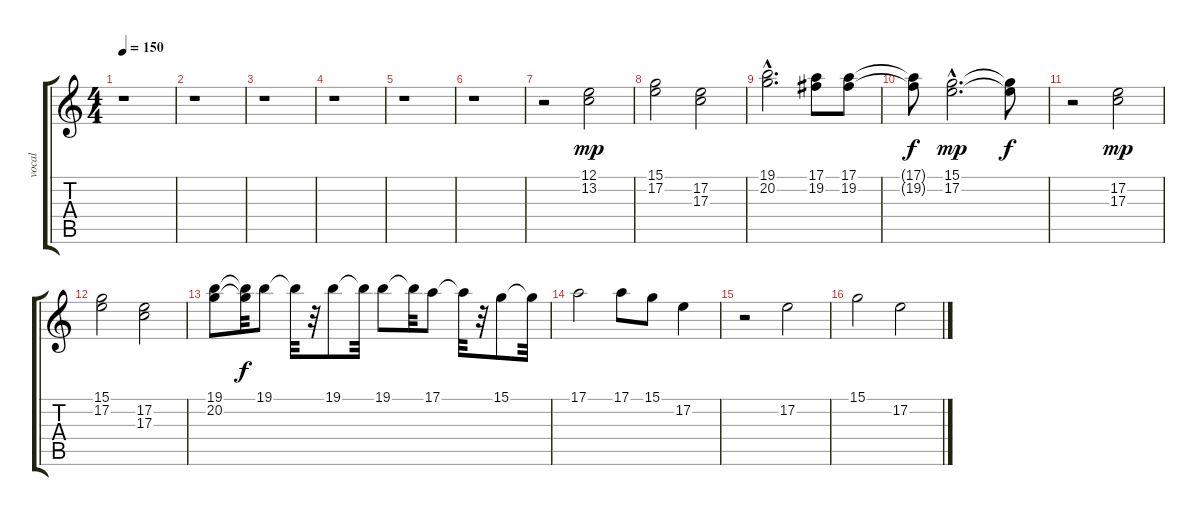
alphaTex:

\track ("vocal" "vocal") {instrument lead6voice}
\staff {score tabs}
\tuning (E4 B3 G3 D3 A2 E2) {hide}
\ts (4 4)
\tempo 150
\clef g2
\ks c
r.1{dy f} |
r.1 |
r.1 |
r.1 |
r.1 |
r.1 |
r.2 (12.1 13.2).2{dy mp} |
(15.1 17.2).2 (17.2 17.3).2 |
(19.1{hac} 20.2{hac}).2{d} (17.1 19.2).8 (17.1 19.2).8 |
(17.1{t} 19.2{t}).8{dy f} (15.1{hac} 17.2{hac}).2{d dy mp} (15.1{t} 17.2{t}).8{dy f} |
r.2 (17.2 17.3).2{dy mp} |
(15.1 17.2).2 (17.2 17.3).2 |
(19.1 20.2).8 (19.1{t} 20.2{t}).32{dy f} 19.1.8 19.1{t}.32 r.32 19.1.8 19.1{t}.32 19.1.8 19.1{t}.32 17.1.8 17.1{t}.32 r.32 15.1.8 15.1{t}.32 |
17.1.2 17.1.8 15.1.8 17.2.4 |
r.2 17.2.2 |
15.1.2 17.2.2
